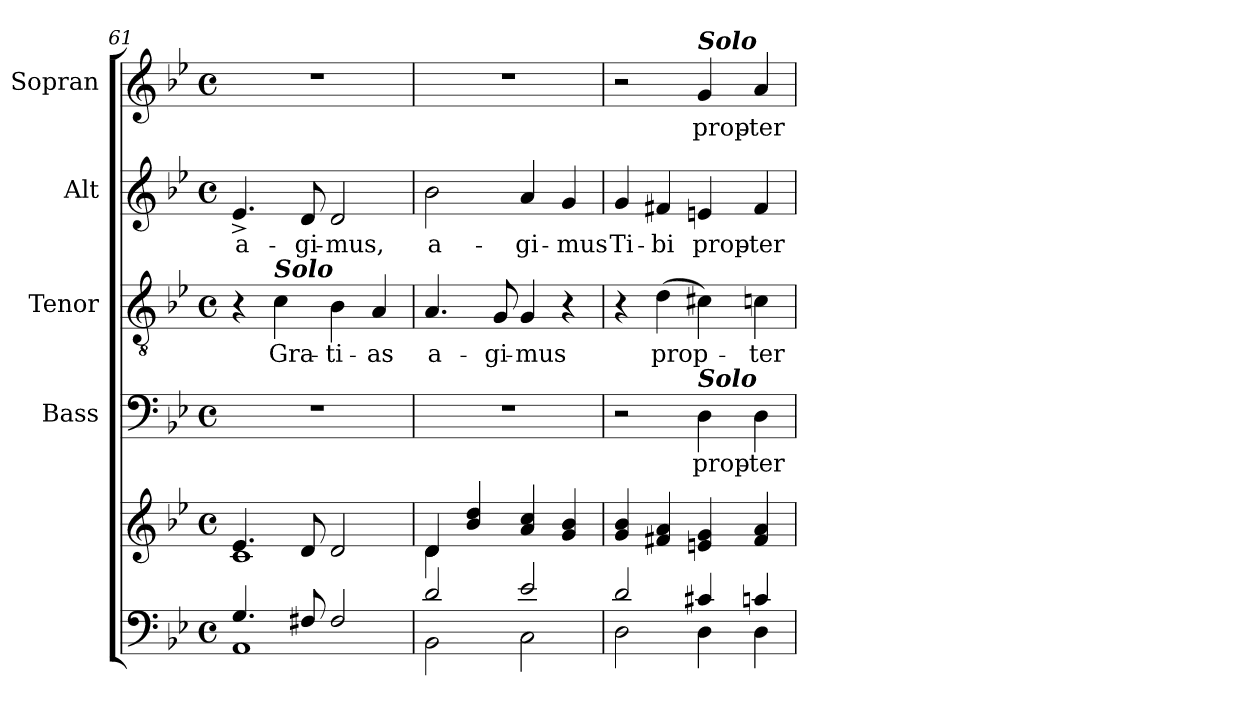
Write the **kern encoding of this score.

**kern	**kern	**kern	**text	**kern	**text	**kern	**text	**kern	**text
*part5	*part5	*part4	*part4	*part3	*part3	*part2	*part2	*part1	*part1
*staff6	*staff5	*staff4	*staff4	*staff3	*staff3	*staff2	*staff2	*staff1	*staff1
*	*	*I"Bass	*	*I"Tenor	*	*I"Alt	*	*I"Sopran	*
*	*	*I'B.	*	*I'T.	*	*I'A.	*	*I'S.	*
*clefF4	*clefG2	*clefF4	*	*clefGv2	*	*clefG2	*	*clefG2	*
*k[b-e-]	*k[b-e-]	*k[b-e-]	*	*k[b-e-]	*	*k[b-e-]	*	*k[b-e-]	*
*B-:	*B-:	*B-:	*	*B-:	*	*B-:	*	*B-:	*
*M4/4	*M4/4	*M4/4	*	*M4/4	*	*M4/4	*	*M4/4	*
*met(c)	*met(c)	*met(c)	*	*met(c)	*	*met(c)	*	*met(c)	*
=61	=61	=61	=61	=61	=61	=61	=61	=61	=61
*^	*^	*	*	*	*	*	*	*	*
!	!	!	!	!	!	!	!	!	!LO:LY:b	!	!
4.G/	1AA	4.e-/	1c	1r	.	4r	.	4.e-^>/	a-	1r	.
!	!	!	!	!	!	!LO:TX:a:Bi:t=Solo	!	!	!	!	!
!	!	!	!	!	!	!	!LO:LY:b	!	!	!	!
.	.	.	.	.	.	4c\	Gra-	.	.	.	.
!	!	!	!	!	!	!	!	!	!LO:LY:b	!	!
8F#X/	.	8d/	.	.	.	.	.	8d/	-gi-	.	.
!	!	!	!	!	!	!	!LO:LY:b	!	!LO:LY:b	!	!
2F#/	.	2d/	.	.	.	4B-\	-ti-	2d/	-mus,	.	.
!	!	!	!	!	!	!	!LO:LY:b	!	!	!	!
.	.	.	.	.	.	4A/	-as	.	.	.	.
=62	=62	=62	=62	=62	=62	=62	=62	=62	=62	=62	=62
!	!	!	!	!	!	!	!LO:LY:b	!	!LO:LY:b	!	!
2d/	2BB-\	4d/	4d\	1r	.	4.A/	a-	2b-\	a-	1r	.
.	.	4b-/ 4dd/	2.ryy	.	.	.	.	.	.	.	.
!	!	!	!	!	!	!	!LO:LY:b	!	!	!	!
.	.	.	.	.	.	8G/	-gi-	.	.	.	.
!	!	!	!	!	!	!	!LO:LY:b	!	!LO:LY:b	!	!
2e-/	2C\	4a/ 4cc/	.	.	.	4G/	-mus	4a/	-gi-	.	.
!	!	!	!	!	!	!	!	!	!LO:LY:b	!	!
.	.	4g/ 4b-/	.	.	.	4r	.	4g/	-mus	.	.
*	*	*v	*v	*	*	*	*	*	*	*	*
=63	=63	=63	=63	=63	=63	=63	=63	=63	=63	=63
!	!	!	!	!	!	!	!	!LO:LY:b	!	!
2d/	2D\	4g/ 4b-/	2r	.	4r	.	4g/	Ti-	2r	.
!	!	!	!	!	!	!LO:LY:b	!	!LO:LY:b	!	!
.	.	4f#X/ 4a/	.	.	(>4d\	prop-	4f#X/	-bi	.	.
!	!	!	!	!	!	!	!	!	!LO:TX:a:Bi:t=Solo	!
!	!	!	!LO:TX:a:Bi:t=Solo	!	!	!	!	!	!	!
!	!	!	!	!LO:LY:b	!	!	!	!LO:LY:b	!	!LO:LY:b
4c#X/	4D\	4en/ 4g/	4D\	prop-	4c#X\)	.	4en/	prop-	4g/	prop-
!	!	!	!	!LO:LY:b	!	!LO:LY:b	!	!LO:LY:b	!	!LO:LY:b
4cn/	4D\	4f#/ 4a/	4D\	-ter	4cn\	-ter	4f#/	-ter	4a/	-ter
*v	*v	*	*	*	*	*	*	*	*	*
=	=	=	=	=	=	=	=	=	=
*-	*-	*-	*-	*-	*-	*-	*-	*-	*-
